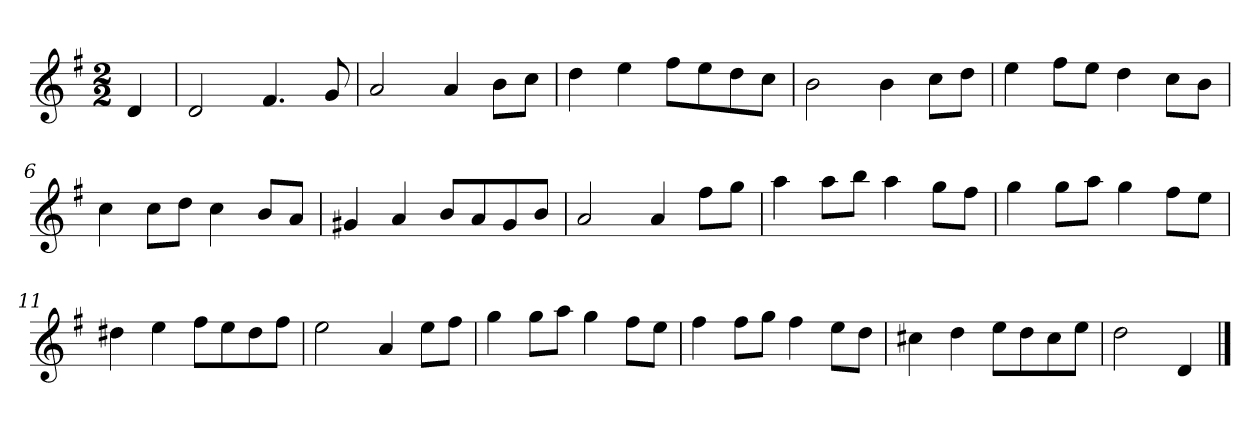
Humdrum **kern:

**kern
*part1
*staff1
*k[f#]
*M2/2
*MM120
=
4d
=1
2d
4.f#
8g
=2
2a
4a
8bL
8ccJ
=3
4dd
4ee
8ff#L
8ee
8dd
8ccJ
=4
2b
4b
8ccL
8ddJ
=5
4ee
8ff#L
8eeJ
4dd
8ccL
8bJ
=6
4cc
8ccL
8ddJ
4cc
8bL
8aJ
=7
4g#X
4a
8bL
8a
8g#
8bJ
=8
2a
4a
8ff#L
8ggJ
=9
4aa
8aaL
8bbJ
4aa
8ggL
8ff#J
=10
4gg
8ggL
8aaJ
4gg
8ff#L
8eeJ
=11
4dd#X
4ee
8ff#L
8ee
8dd#
8ff#J
=12
2ee
4a
8eeL
8ff#J
=13
4gg
8ggL
8aaJ
4gg
8ff#L
8eeJ
=14
4ff#
8ff#L
8ggJ
4ff#
8eeL
8ddJ
=15
4cc#X
4dd
8eeL
8dd
8cc#
8eeJ
=16
2dd
4d
==
*-
